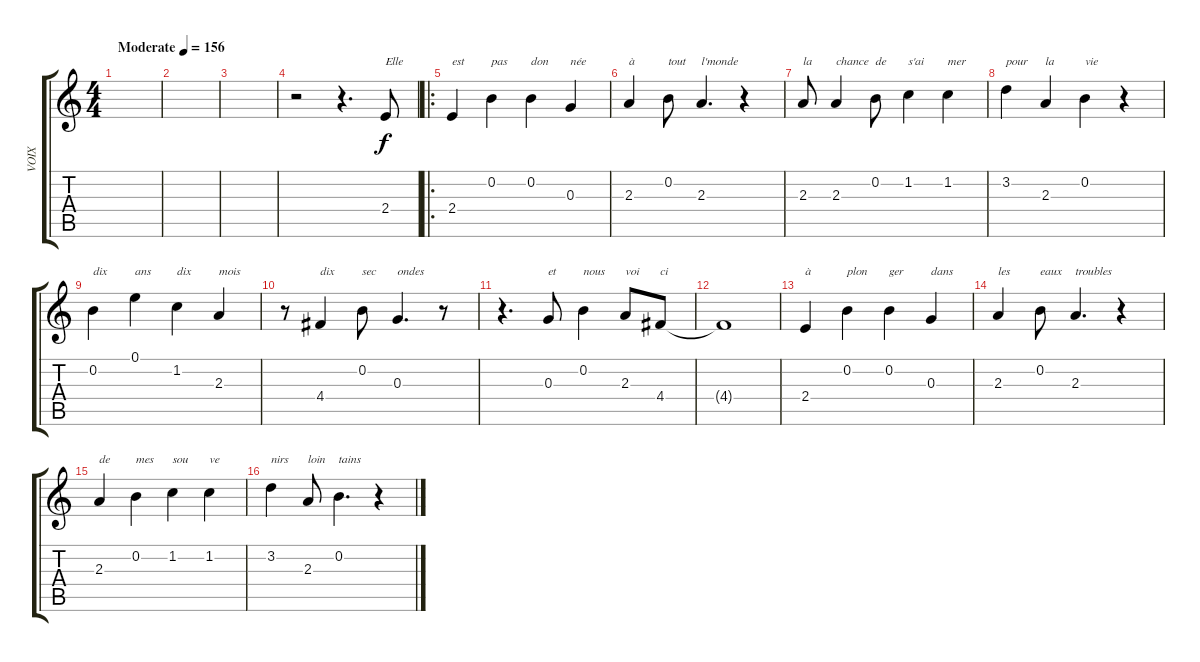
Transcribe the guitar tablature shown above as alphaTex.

\track ("VOIX" "VOIX") {instrument acousticguitarsteel}
\staff {score tabs}
\tuning (E4 B3 G3 D3 A2 E2) {hide}
\ts (4 4)
\tempo (156 "Moderate")
\clef g2
\ks c
|
|
|
r.2 r.4{d} 2.4.8{txt "Elle"} |
\ro
2.4.4{txt "est"} 0.2.4{txt "pas"} 0.2.4{txt "don"} 0.3.4{txt "née"} |
2.3.4{txt "à"} 0.2.8{txt "tout"} 2.3.4{d txt "l'monde"} r.4 |
2.3.8{txt "la"} 2.3.4{txt "chance"} 0.2.8{txt "de"} 1.2.4{txt "s'ai"} 1.2.4{txt "mer"} |
3.2.4{txt "pour"} 2.3.4{txt "la"} 0.2.4{txt "vie"} r.4 |
0.2.4{txt "dix"} 0.1.4{txt "ans"} 1.2.4{txt "dix"} 2.3.4{txt "mois"} |
r.8 4.4.4{txt "dix"} 0.2.8{txt "sec"} 0.3.4{d txt "ondes"} r.8 |
r.4{d} 0.3.8{txt "et"} 0.2.4{txt "nous"} 2.3.8{txt "voi"} 4.4.8{txt "ci"} |
4.4{t}.1 |
2.4.4{txt "à"} 0.2.4{txt "plon"} 0.2.4{txt "ger"} 0.3.4{txt "dans"} |
2.3.4{txt "les"} 0.2.8{txt "eaux"} 2.3.4{d txt "troubles"} r.4 |
2.3.4{txt "de"} 0.2.4{txt "mes"} 1.2.4{txt "sou"} 1.2.4{txt "ve"} |
3.2.4{txt "nirs"} 2.3.8{txt "loin"} 0.2.4{d txt "tains"} r.4
